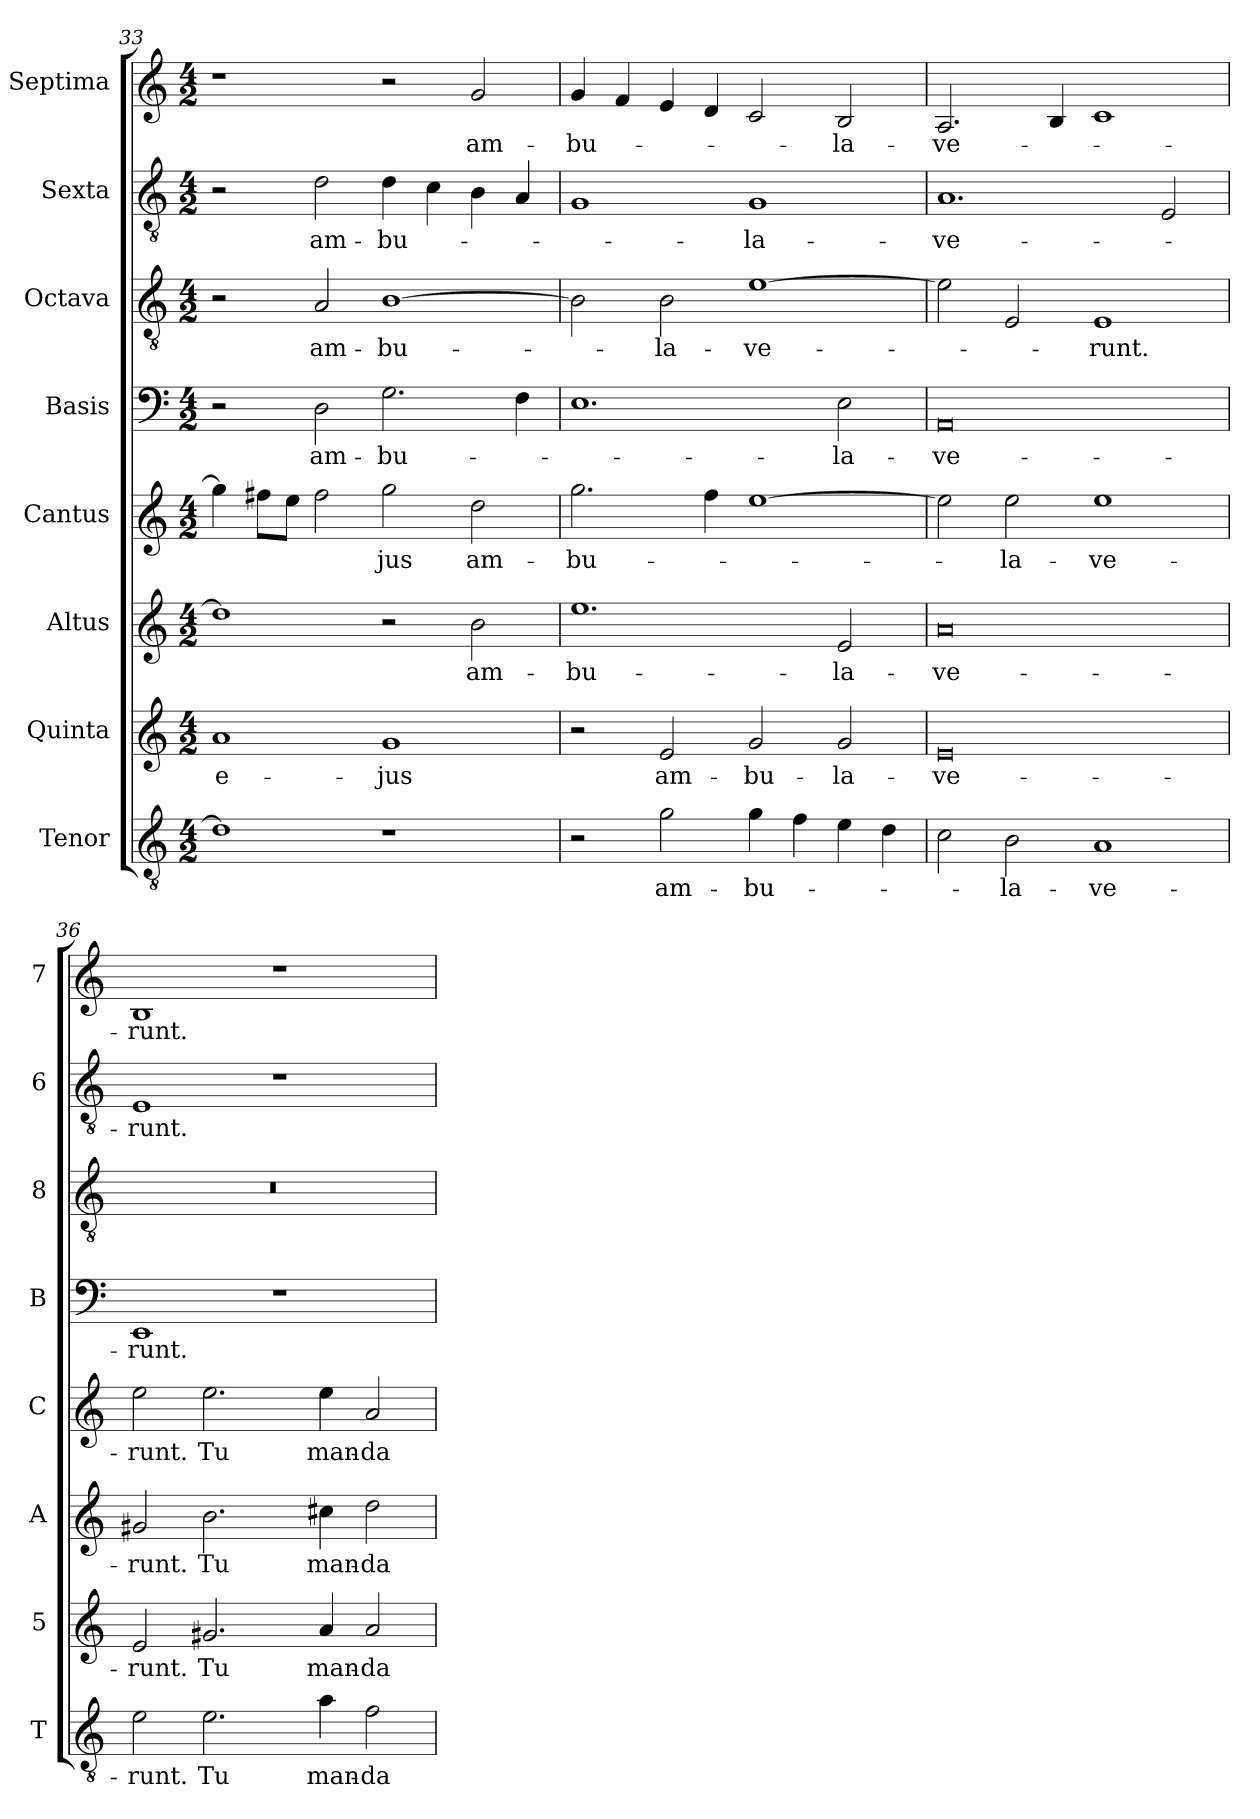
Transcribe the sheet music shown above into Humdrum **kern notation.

**kern	**text	**kern	**text	**kern	**text	**kern	**text	**kern	**text	**kern	**text	**kern	**text	**kern	**text
*part8	*part8	*part7	*part7	*part6	*part6	*part5	*part5	*part4	*part4	*part3	*part3	*part2	*part2	*part1	*part1
*staff8	*staff8	*staff7	*staff7	*staff6	*staff6	*staff5	*staff5	*staff4	*staff4	*staff3	*staff3	*staff2	*staff2	*staff1	*staff1
*I"Tenor	*	*I"Quinta	*	*I"Altus	*	*I"Cantus	*	*I"Basis	*	*I"Octava	*	*I"Sexta	*	*I"Septima	*
*I'T	*	*I'5	*	*I'A	*	*I'C	*	*I'B	*	*I'8	*	*I'6	*	*I'7	*
!!LO:PB:g=z
*clefGv2	*	*clefG2	*	*clefG2	*	*clefG2	*	*clefF4	*	*clefGv2	*	*clefGv2	*	*clefG2	*
*k[]	*	*k[]	*	*k[]	*	*k[]	*	*k[]	*	*k[]	*	*k[]	*	*k[]	*
*C:	*	*C:	*	*C:	*	*C:	*	*C:	*	*C:	*	*C:	*	*C:	*
*M4/2	*	*M4/2	*	*M4/2	*	*M4/2	*	*M4/2	*	*M4/2	*	*M4/2	*	*M4/2	*
=33	=33	=33	=33	=33	=33	=33	=33	=33	=33	=33	=33	=33	=33	=33	=33
!	!	!	!LO:LY:b	!	!	!	!	!	!	!	!	!	!	!	!
1d]	.	1a	e-	1dd]	.	4gg\]	.	2r	.	2r	.	2r	.	1r	.
.	.	.	.	.	.	8ff#X\L	.	.	.	.	.	.	.	.	.
.	.	.	.	.	.	8ee\J	.	.	.	.	.	.	.	.	.
!	!	!	!	!	!	!	!	!	!LO:LY:b	!	!LO:LY:b	!	!LO:LY:b	!	!
.	.	.	.	.	.	2ff#\	.	2D\	am-	2A/	am-	2d\	am-	.	.
!	!	!	!LO:LY:b	!	!	!	!LO:LY:b	!	!LO:LY:b	!	!LO:LY:b	!	!LO:LY:b	!	!
1r	.	1g	-jus	2r	.	2gg\	-jus	2.G\	-bu-	[1B	-bu-	4d\	-bu-	2r	.
.	.	.	.	.	.	.	.	.	.	.	.	4c\	.	.	.
!	!	!	!	!	!LO:LY:b	!	!LO:LY:b	!	!	!	!	!	!	!	!LO:LY:b
.	.	.	.	2b\	am-	2dd\	am-	.	.	.	.	4B\	.	2g/	am-
.	.	.	.	.	.	.	.	4F\	.	.	.	4A/	.	.	.
=34	=34	=34	=34	=34	=34	=34	=34	=34	=34	=34	=34	=34	=34	=34	=34
!	!	!	!	!	!LO:LY:b	!	!LO:LY:b	!	!	!	!	!	!	!	!LO:LY:b
2r	.	2r	.	1.ee	-bu-	2.gg\	-bu-	1.E	.	2B\]	.	1G	.	4g/	-bu-
.	.	.	.	.	.	.	.	.	.	.	.	.	.	4f/	.
!	!LO:LY:b	!	!LO:LY:b	!	!	!	!	!	!	!	!LO:LY:b	!	!	!	!
2g\	am-	2e/	am-	.	.	.	.	.	.	2B\	-la-	.	.	4e/	.
.	.	.	.	.	.	4ff\	.	.	.	.	.	.	.	4d/	.
!	!LO:LY:b	!	!LO:LY:b	!	!	!	!	!	!	!	!LO:LY:b	!	!LO:LY:b	!	!
4g\	-bu-	2g/	-bu-	.	.	[1ee	.	.	.	[1e	-ve-	1G	-la-	2c/	.
4f\	.	.	.	.	.	.	.	.	.	.	.	.	.	.	.
!	!	!	!LO:LY:b	!	!LO:LY:b	!	!	!	!LO:LY:b	!	!	!	!	!	!LO:LY:b
4e\	.	2g/	-la-	2e/	-la-	.	.	2E\	-la-	.	.	.	.	2B/	-la-
4d\	.	.	.	.	.	.	.	.	.	.	.	.	.	.	.
=35	=35	=35	=35	=35	=35	=35	=35	=35	=35	=35	=35	=35	=35	=35	=35
!	!	!	!LO:LY:b	!	!LO:LY:b	!	!	!	!LO:LY:b	!	!	!	!LO:LY:b	!	!LO:LY:b
2c\	.	0e	-ve-	0a	-ve-	2ee\]	.	0AA	-ve-	2e\]	.	1.A	-ve-	2.A/	-ve-
!	!LO:LY:b	!	!	!	!	!	!LO:LY:b	!	!	!	!	!	!	!	!
2B\	-la-	.	.	.	.	2ee\	-la-	.	.	2E/	.	.	.	.	.
.	.	.	.	.	.	.	.	.	.	.	.	.	.	4B/	.
!	!LO:LY:b	!	!	!	!	!	!LO:LY:b	!	!	!	!LO:LY:b	!	!	!	!
1A	-ve-	.	.	.	.	1ee	-ve-	.	.	1E	-runt.	.	.	1c	.
.	.	.	.	.	.	.	.	.	.	.	.	2E/	.	.	.
=36	=36	=36	=36	=36	=36	=36	=36	=36	=36	=36	=36	=36	=36	=36	=36
!	!LO:LY:b	!	!LO:LY:b	!	!LO:LY:b	!	!LO:LY:b	!	!LO:LY:b	!	!	!	!LO:LY:b	!	!LO:LY:b
2e\	-runt.	2e/	-runt.	2g#X/	-runt.	2ee\	-runt.	1EE	-runt.	0r	.	1E	-runt.	1B	-runt.
!	!LO:LY:b	!	!LO:LY:b	!	!LO:LY:b	!	!LO:LY:b	!	!	!	!	!	!	!	!
2.e\	Tu	2.g#X/	Tu	2.b\	Tu	2.ee\	Tu	.	.	.	.	.	.	.	.
.	.	.	.	.	.	.	.	1r	.	.	.	1r	.	1r	.
!	!LO:LY:b	!	!LO:LY:b	!	!LO:LY:b	!	!LO:LY:b	!	!	!	!	!	!	!	!
4a\	man-	4a/	man-	4cc#X\	man-	4ee\	man-	.	.	.	.	.	.	.	.
!	!LO:LY:b	!	!LO:LY:b	!	!LO:LY:b	!	!LO:LY:b	!	!	!	!	!	!	!	!
2f\	-da-	2a/	-da-	2dd\	-da-	2a/	-da-	.	.	.	.	.	.	.	.
=	=	=	=	=	=	=	=	=	=	=	=	=	=	=	=
*-	*-	*-	*-	*-	*-	*-	*-	*-	*-	*-	*-	*-	*-	*-	*-
